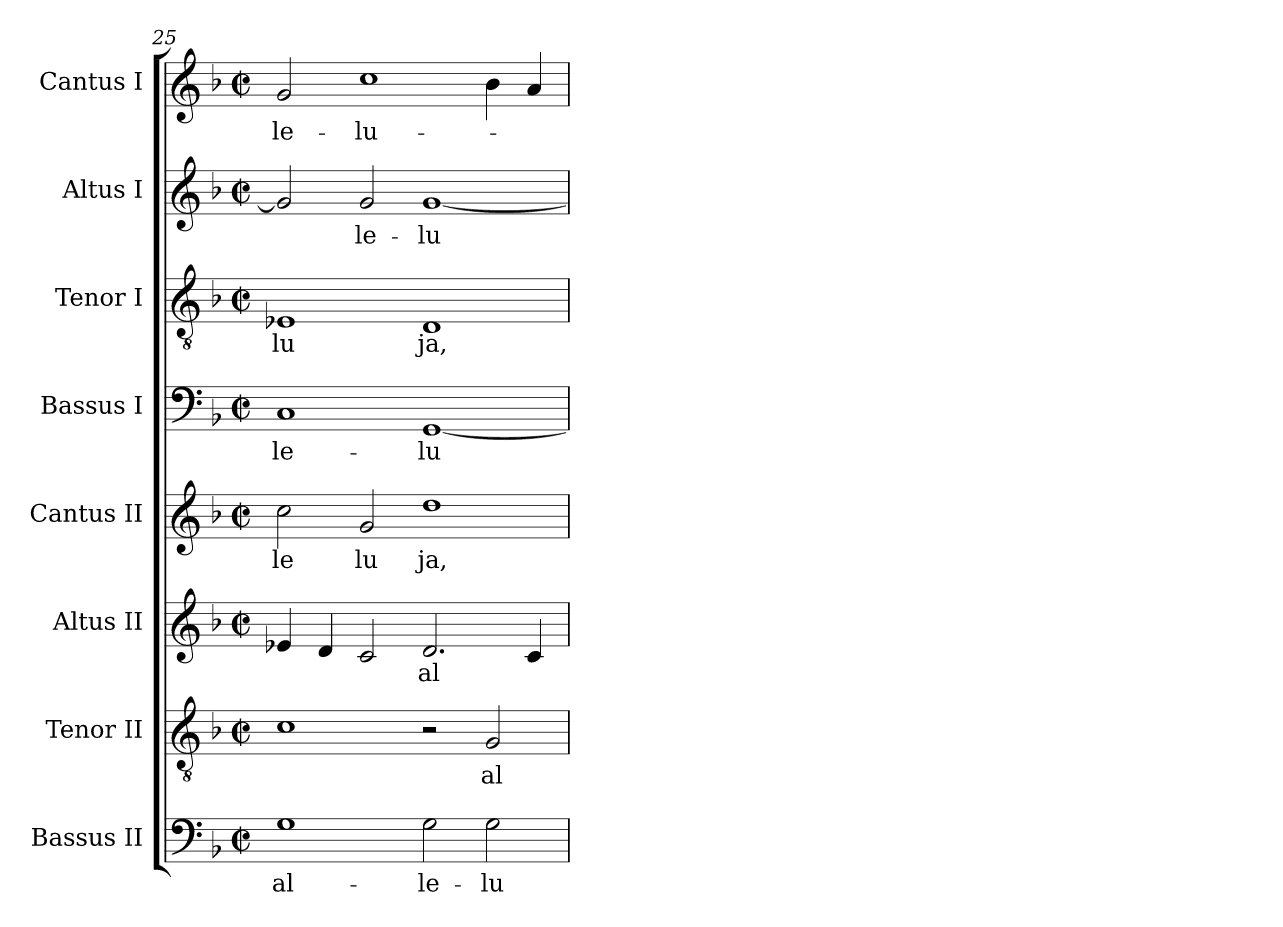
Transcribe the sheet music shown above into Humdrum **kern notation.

**kern	**text	**kern	**text	**kern	**text	**kern	**text	**kern	**text	**kern	**text	**kern	**text	**kern	**text
*part8	*part8	*part7	*part7	*part6	*part6	*part5	*part5	*part4	*part4	*part3	*part3	*part2	*part2	*part1	*part1
*staff8	*staff8	*staff7	*staff7	*staff6	*staff6	*staff5	*staff5	*staff4	*staff4	*staff3	*staff3	*staff2	*staff2	*staff1	*staff1
*I"Bassus II	*	*I"Tenor II	*	*I"Altus II	*	*I"Cantus II	*	*I"Bassus I	*	*I"Tenor I	*	*I"Altus I	*	*I"Cantus I	*
*clefF4	*	*clefGv2	*	*clefG2	*	*clefG2	*	*clefF4	*	*clefGv2	*	*clefG2	*	*clefG2	*
*k[b-]	*	*k[b-]	*	*k[b-]	*	*k[b-]	*	*k[b-]	*	*k[b-]	*	*k[b-]	*	*k[b-]	*
*F:	*	*F:	*	*F:	*	*F:	*	*F:	*	*F:	*	*F:	*	*F:	*
*M2/2	*	*M2/2	*	*M2/2	*	*M2/2	*	*M2/2	*	*M2/2	*	*M2/2	*	*M2/2	*
*met(c|)	*	*met(c|)	*	*met(c|)	*	*met(c|)	*	*met(c|)	*	*met(c|)	*	*met(c|)	*	*met(c|)	*
=25	=25	=25	=25	=25	=25	=25	=25	=25	=25	=25	=25	=25	=25	=25	=25
!	!LO:LY:b:cj	!	!	!	!	!	!LO:LY:b:cj	!	!LO:LY:b:cj	!	!LO:LY:b:cj	!	!	!	!LO:LY:b:cj
1G	al-	1c	.	4e-X/	.	2cc\	le	1C	-le-	1E-X	lu	2g/]	.	2g/	-le-
.	.	.	.	4d/	.	.	.	.	.	.	.	.	.	.	.
!	!	!	!	!	!	!	!LO:LY:b:cj	!	!	!	!	!	!LO:LY:b:cj	!	!LO:LY:b:cj
.	.	.	.	2c/	.	2g/	lu	.	.	.	.	2g/	-le-	1cc	-lu-
!	!LO:LY:b:cj	!	!	!	!LO:LY:b:cj	!	!LO:LY:b:cj	!	!LO:LY:b:cj	!	!LO:LY:b:cj	!	!LO:LY:b:cj	!	!
2G\	-le-	2r	.	2.d/	al	1dd	ja,	[<1GG	-lu-	1D	ja,	[<1g	-lu-	.	.
!	!LO:LY:b:cj	!	!LO:LY:b:cj	!	!	!	!	!	!	!	!	!	!	!	!
2G\	-lu-	2G/	al	.	.	.	.	.	.	.	.	.	.	4b-\	.
.	.	.	.	4c/	.	.	.	.	.	.	.	.	.	4a/	.
=	=	=	=	=	=	=	=	=	=	=	=	=	=	=	=
*-	*-	*-	*-	*-	*-	*-	*-	*-	*-	*-	*-	*-	*-	*-	*-
